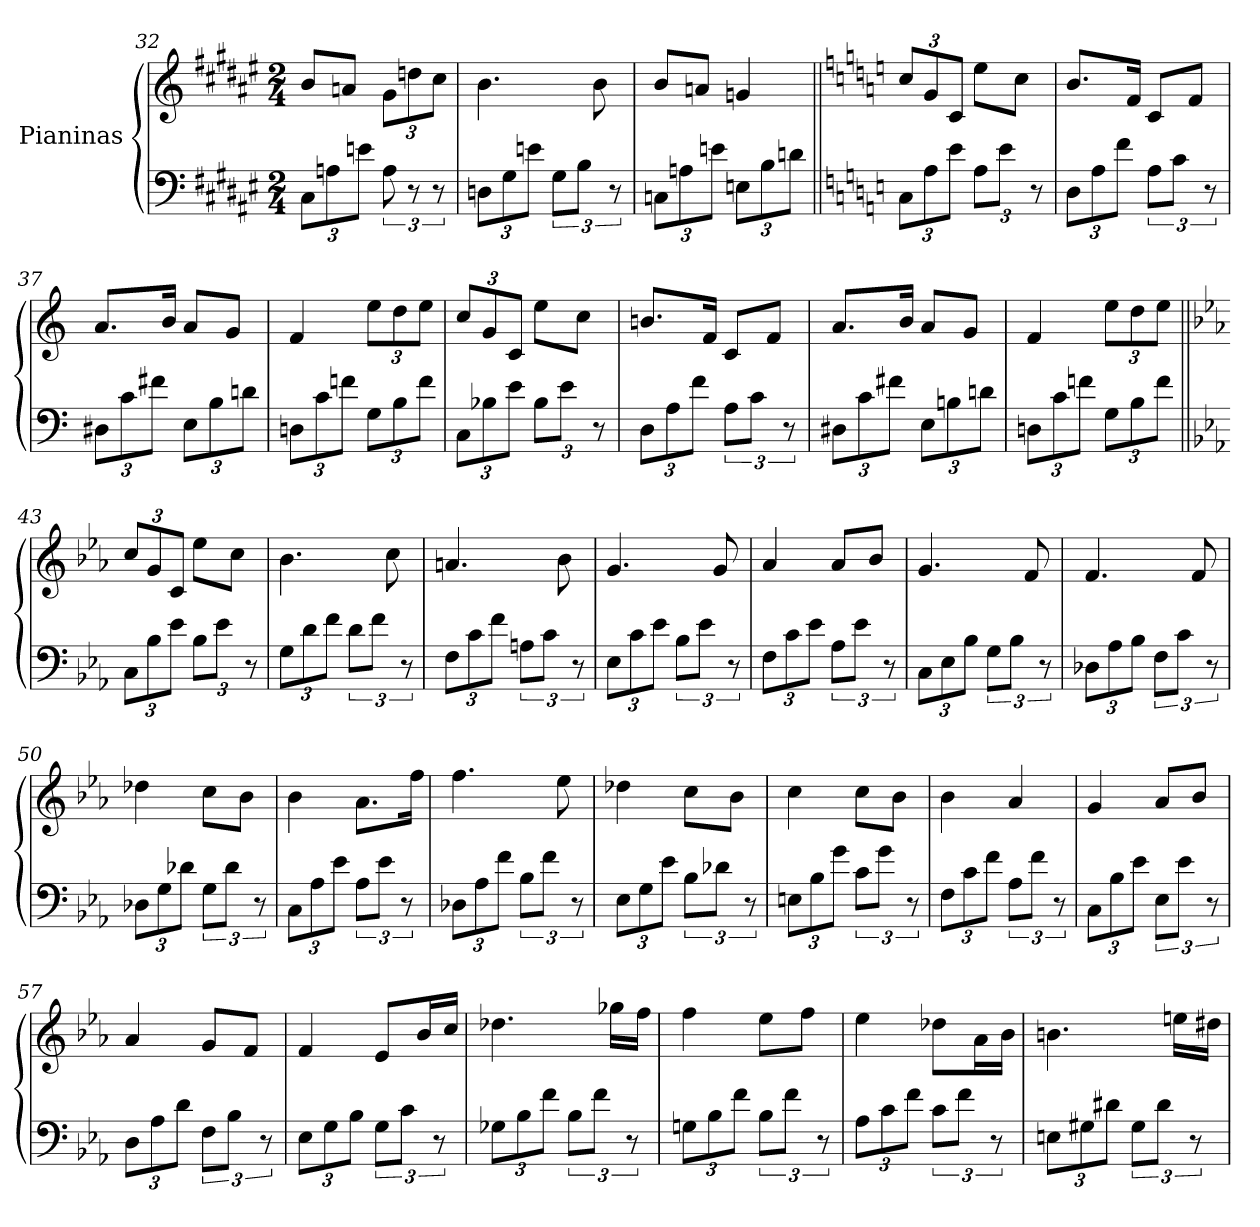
**kern	**kern
*part1	*part1
*staff2	*staff1
*I"Pianinas	*
*clefF4	*clefG2
*k[f#c#g#d#a#e#]	*k[f#c#g#d#a#e#]
*M2/4	*M2/4
*Xbrackettup	*
=32	=32
12C#\L	8b/L
12An\	.
.	8an/J
12en\J	.
*brackettup	*Xbrackettup
12A\	12g#\L
12r	12ddn\
12r	12cc#\J
=33	=33
*Xbrackettup	*
12Dn\L	4.b\
12G#\	.
12en\J	.
*brackettup	*
12G#\L	.
12B\J	.
.	8b\
12r	.
=34	=34
*Xbrackettup	*
12Cn\L	8b/L
12An\	.
.	8an/J
12en\J	.
12En\L	4gn/
12B\	.
12dn\J	.
!!LO:LB:g=z
=35||	=35||
*k[]	*k[]
12C\L	12cc/L
12A\	12g/
12e\J	12c/J
12A\L	8ee\L
12e\J	.
.	8cc\J
12r	.
=36	=36
12D\L	8.b/L
12A\	.
12f\J	.
.	16f/Jk
*brackettup	*
12A\L	8c/L
12c\J	.
.	8f/J
12r	.
=37	=37
*Xbrackettup	*
12D#X\L	8.a/L
12c\	.
12f#X\J	.
.	16b/Jk
12E\L	8a/L
12B\	.
.	8g/J
12dn\J	.
=38	=38
12Dn\L	4f/
12c\	.
12fn\J	.
12G\L	12ee\L
12B\	12dd\
12f\J	12ee\J
=39	=39
12C\L	12cc/L
12B-X\	12g/
12e\J	12c/J
12B-\L	8ee\L
12e\J	.
.	8cc\J
12r	.
=40	=40
12D\L	8.bn/L
12A\	.
12f\J	.
.	16f/Jk
*brackettup	*
12A\L	8c/L
12c\J	.
.	8f/J
12r	.
!!LO:LB:g=z
=41	=41
*Xbrackettup	*
12D#X\L	8.a/L
12c\	.
12f#X\J	.
.	16b/Jk
12E\L	8a/L
12Bn\	.
.	8g/J
12dn\J	.
=42	=42
12Dn\L	4f/
12c\	.
12fn\J	.
12G\L	12ee\L
12B\	12dd\
12f\J	12ee\J
=43||	=43||
*k[b-e-a-]	*k[b-e-a-]
12C\L	12cc/L
12B-\	12g/
12e-\J	12c/J
12B-\L	8ee-\L
12e-\J	.
.	8cc\J
12r	.
=44	=44
12G\L	4.b-\
12d\	.
12f\J	.
*brackettup	*
12d\L	.
12f\J	.
.	8cc\
12r	.
=45	=45
*Xbrackettup	*
12F\L	4.an/
12c\	.
12f\J	.
*brackettup	*
12An\L	.
12c\J	.
.	8b-\
12r	.
!!LO:LB:g=z
=46	=46
*Xbrackettup	*
12E-\L	4.g/
12c\	.
12e-\J	.
*brackettup	*
12B-\L	.
12e-\J	.
.	8g/
12r	.
=47	=47
*Xbrackettup	*
12F\L	4a-/
12c\	.
12e-\J	.
*brackettup	*
12A-\L	8a-/L
12e-\J	.
.	8b-/J
12r	.
=48	=48
*Xbrackettup	*
12C\L	4.g/
12E-\	.
12B-\J	.
*brackettup	*
12G\L	.
12B-\J	.
.	8f/
12r	.
=49	=49
*Xbrackettup	*
12D-X\L	4.f/
12A-\	.
12B-\J	.
*brackettup	*
12F\L	.
12c\J	.
.	8f/
12r	.
=50	=50
*Xbrackettup	*
12D-X\L	4dd-X\
12G\	.
12d-X\J	.
*brackettup	*
12G\L	8cc\L
12d-\J	.
.	8b-\J
12r	.
=51	=51
*Xbrackettup	*
12C\L	4b-\
12A-\	.
12e-\J	.
*brackettup	*
12A-\L	8.a-\L
12e-\J	.
12r	.
.	16ff\Jk
!!LO:PB:g=z
=52	=52
*Xbrackettup	*
12D-X\L	4.ff\
12A-\	.
12f\J	.
*brackettup	*
12B-\L	.
12f\J	.
.	8ee-\
12r	.
=53	=53
*Xbrackettup	*
12E-\L	4dd-X\
12G\	.
12e-\J	.
*brackettup	*
12B-\L	8cc\L
12d-X\J	.
.	8b-\J
12r	.
=54	=54
*Xbrackettup	*
12En\L	4cc\
12B-\	.
12g\J	.
*brackettup	*
12c\L	8cc\L
12g\J	.
.	8b-\J
12r	.
=55	=55
*Xbrackettup	*
12F\L	4b-\
12c\	.
12f\J	.
*brackettup	*
12A-\L	4a-/
12f\J	.
12r	.
=56	=56
*Xbrackettup	*
12C\L	4g/
12B-\	.
12e-\J	.
*brackettup	*
12E-\L	8a-/L
12e-\J	.
.	8b-/J
12r	.
=57	=57
*Xbrackettup	*
12D\L	4a-/
12A-\	.
12d\J	.
*brackettup	*
12F\L	8g/L
12B-\J	.
.	8f/J
12r	.
!!LO:LB:g=z
=58	=58
*Xbrackettup	*
12E-\L	4f/
12G\	.
12B-\J	.
*brackettup	*
12G\L	8e-/L
12c\J	.
.	16b-/L
12r	.
.	16cc/JJ
=59	=59
*Xbrackettup	*
12G-X\L	4.dd-X\
12B-\	.
12f\J	.
*brackettup	*
12B-\L	.
12f\J	.
.	16gg-X\LL
12r	.
.	16ff\JJ
=60	=60
*Xbrackettup	*
12Gn\L	4ff\
12B-\	.
12f\J	.
*brackettup	*
12B-\L	8ee-\L
12f\J	.
.	8ff\J
12r	.
=61	=61
*Xbrackettup	*
12A-\L	4ee-\
12c\	.
12f\J	.
*brackettup	*
12c\L	8dd-X\L
12f\J	.
.	16a-\L
12r	.
.	16b-\JJ
=62	=62
*Xbrackettup	*
12En\L	4.bn\
12G#X\	.
12d#X\J	.
*brackettup	*
12G#\L	.
12d#\J	.
.	16een\LL
12r	.
.	16dd#X\JJ
=	=
*-	*-
